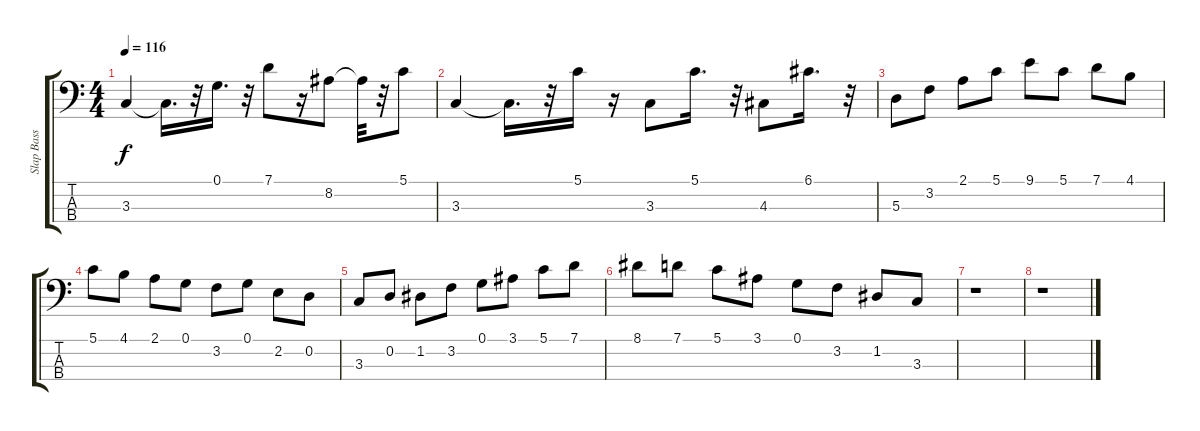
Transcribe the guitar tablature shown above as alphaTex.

\track ("Slap Bass 2" "Slap Bass ") {instrument slapbass2}
\staff {score tabs}
\tuning (G2 D2 A1 E1) {hide}
\ts (4 4)
\tempo 116
\clef f4
\ks c
3.3.4{dy f} 3.3{t}.16{d} r.32 0.1.16{d} r.32 7.1.8 r.16 8.2.8 8.2{t}.32 r.32 5.1.8 |
3.3.4 3.3{t}.16{d} r.32 5.1.16 r.16 3.3.8 5.1.16{d} r.32 4.3.8 6.1.16{d} r.32 |
5.3.8 3.2.8 2.1.8 5.1.8 9.1.8 5.1.8 7.1.8 4.1.8 |
5.1.8 4.1.8 2.1.8 0.1.8 3.2.8 0.1.8 2.2.8 0.2.8 |
3.3.8 0.2.8 1.2.8 3.2.8 0.1.8 3.1.8 5.1.8 7.1.8 |
8.1.8 7.1.8 5.1.8 3.1.8 0.1.8 3.2.8 1.2.8 3.3.8 |
r.1 |
r.1
